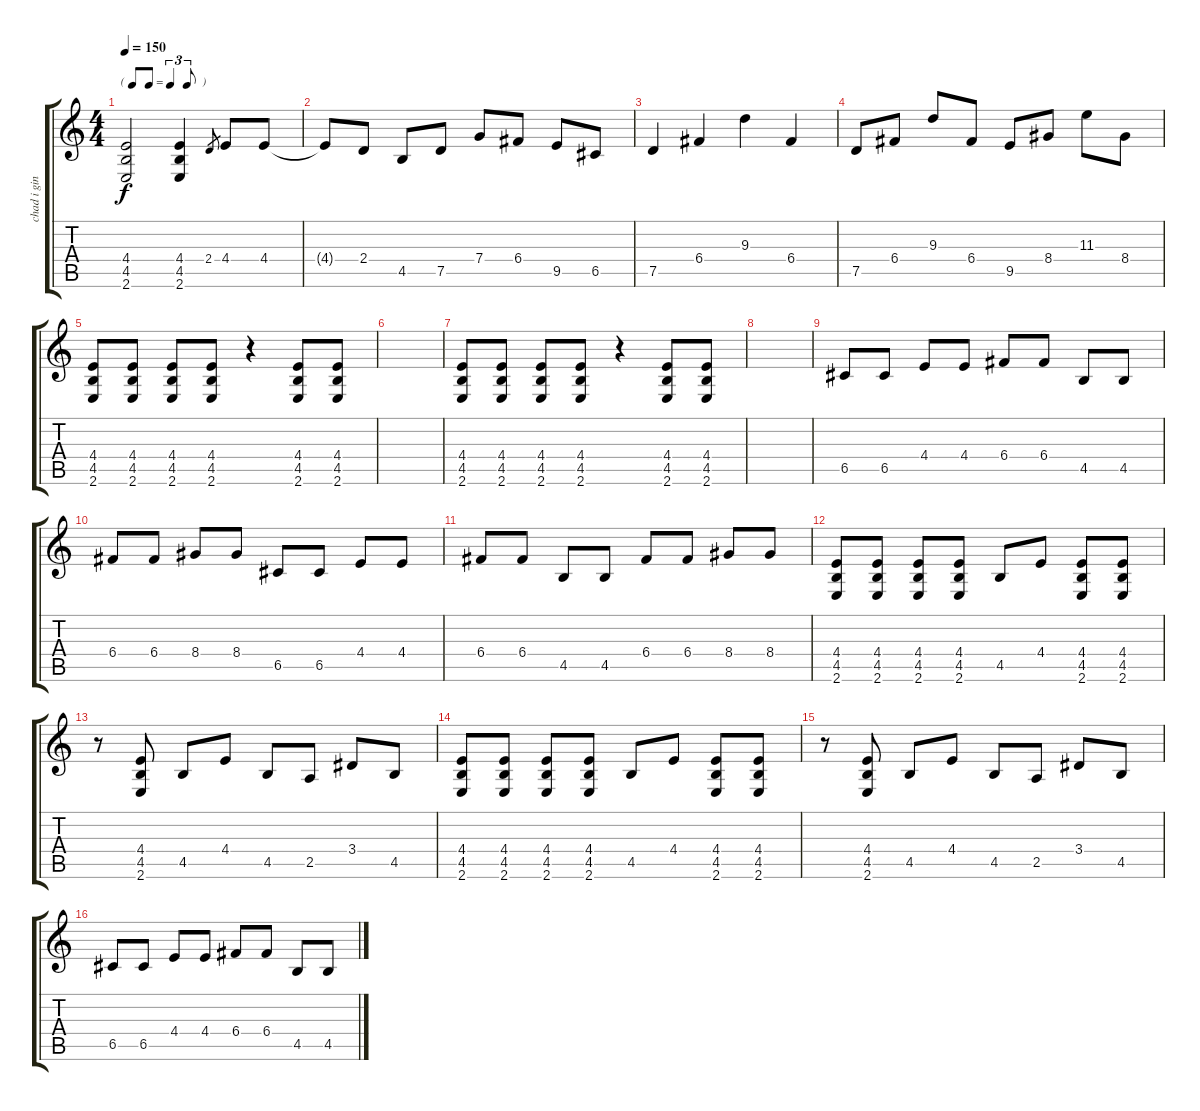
\track ("chad i ginsburg" "chad i gin") {instrument distortionguitar}
\staff {score tabs}
\tuning (D4 A3 F3 C3 G2 D2) {hide}
\ts (4 4)
\tf triplet8th
\tempo 150
\clef g2
\ks c
(4.4 4.5 2.6).2{dy f} (4.4 4.5 2.6).4 2.4.8{gr} 4.4.8 4.4.8 |
4.4{t}.8 2.4.8 4.5.8 7.5.8 7.4.8 6.4.8 9.5.8 6.5.8 |
7.5.4 6.4.4 9.3.4 6.4.4 |
7.5.8 6.4.8 9.3.8 6.4.8 9.5.8 8.4.8 11.3.8 8.4.8 |
(4.4 4.5 2.6).8 (4.4 4.5 2.6).8 (4.4 4.5 2.6).8 (4.4 4.5 2.6).8 r.4 (4.4 4.5 2.6).8 (4.4 4.5 2.6).8 |
|
(4.4 4.5 2.6).8 (4.4 4.5 2.6).8 (4.4 4.5 2.6).8 (4.4 4.5 2.6).8 r.4 (4.4 4.5 2.6).8 (4.4 4.5 2.6).8 |
|
6.5.8 6.5.8 4.4.8 4.4.8 6.4.8 6.4.8 4.5.8 4.5.8 |
6.4.8 6.4.8 8.4.8 8.4.8 6.5.8 6.5.8 4.4.8 4.4.8 |
6.4.8 6.4.8 4.5.8 4.5.8 6.4.8 6.4.8 8.4.8 8.4.8 |
(4.4 4.5 2.6).8 (4.4 4.5 2.6).8 (4.4 4.5 2.6).8 (4.4 4.5 2.6).8 4.5.8 4.4.8 (4.4 4.5 2.6).8 (4.4 4.5 2.6).8 |
r.8 (4.4 4.5 2.6).8 4.5.8 4.4.8 4.5.8 2.5.8 3.4.8 4.5.8 |
(4.4 4.5 2.6).8 (4.4 4.5 2.6).8 (4.4 4.5 2.6).8 (4.4 4.5 2.6).8 4.5.8 4.4.8 (4.4 4.5 2.6).8 (4.4 4.5 2.6).8 |
r.8 (4.4 4.5 2.6).8 4.5.8 4.4.8 4.5.8 2.5.8 3.4.8 4.5.8 |
6.5.8 6.5.8 4.4.8 4.4.8 6.4.8 6.4.8 4.5.8 4.5.8
